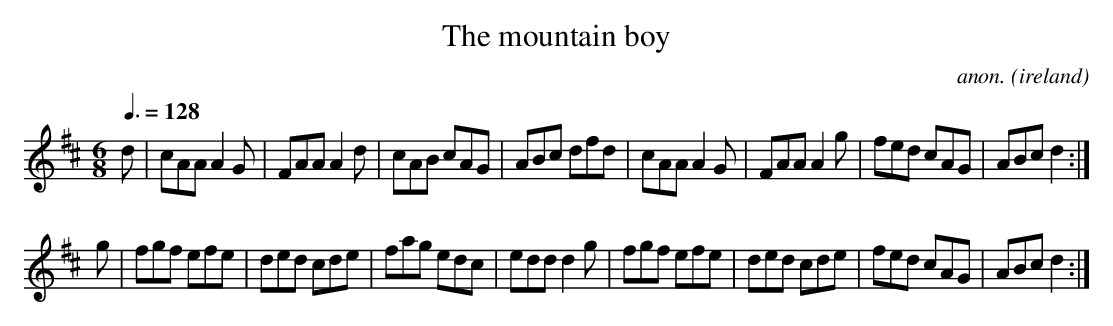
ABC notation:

X:1
T:The mountain boy
O:ireland
C:anon.
M:6/8
L:1/8
Q:3/8=128
K:D
d|cAA A2G|FAA A2d|cAB cAG|ABc dfd|cAA A2G|FAA A2g|fed cAG|ABc d2:|
g|fgf efe|ded cde|fag edc|edd d2g|fgf efe|ded cde|fed cAG|ABc d2:|
